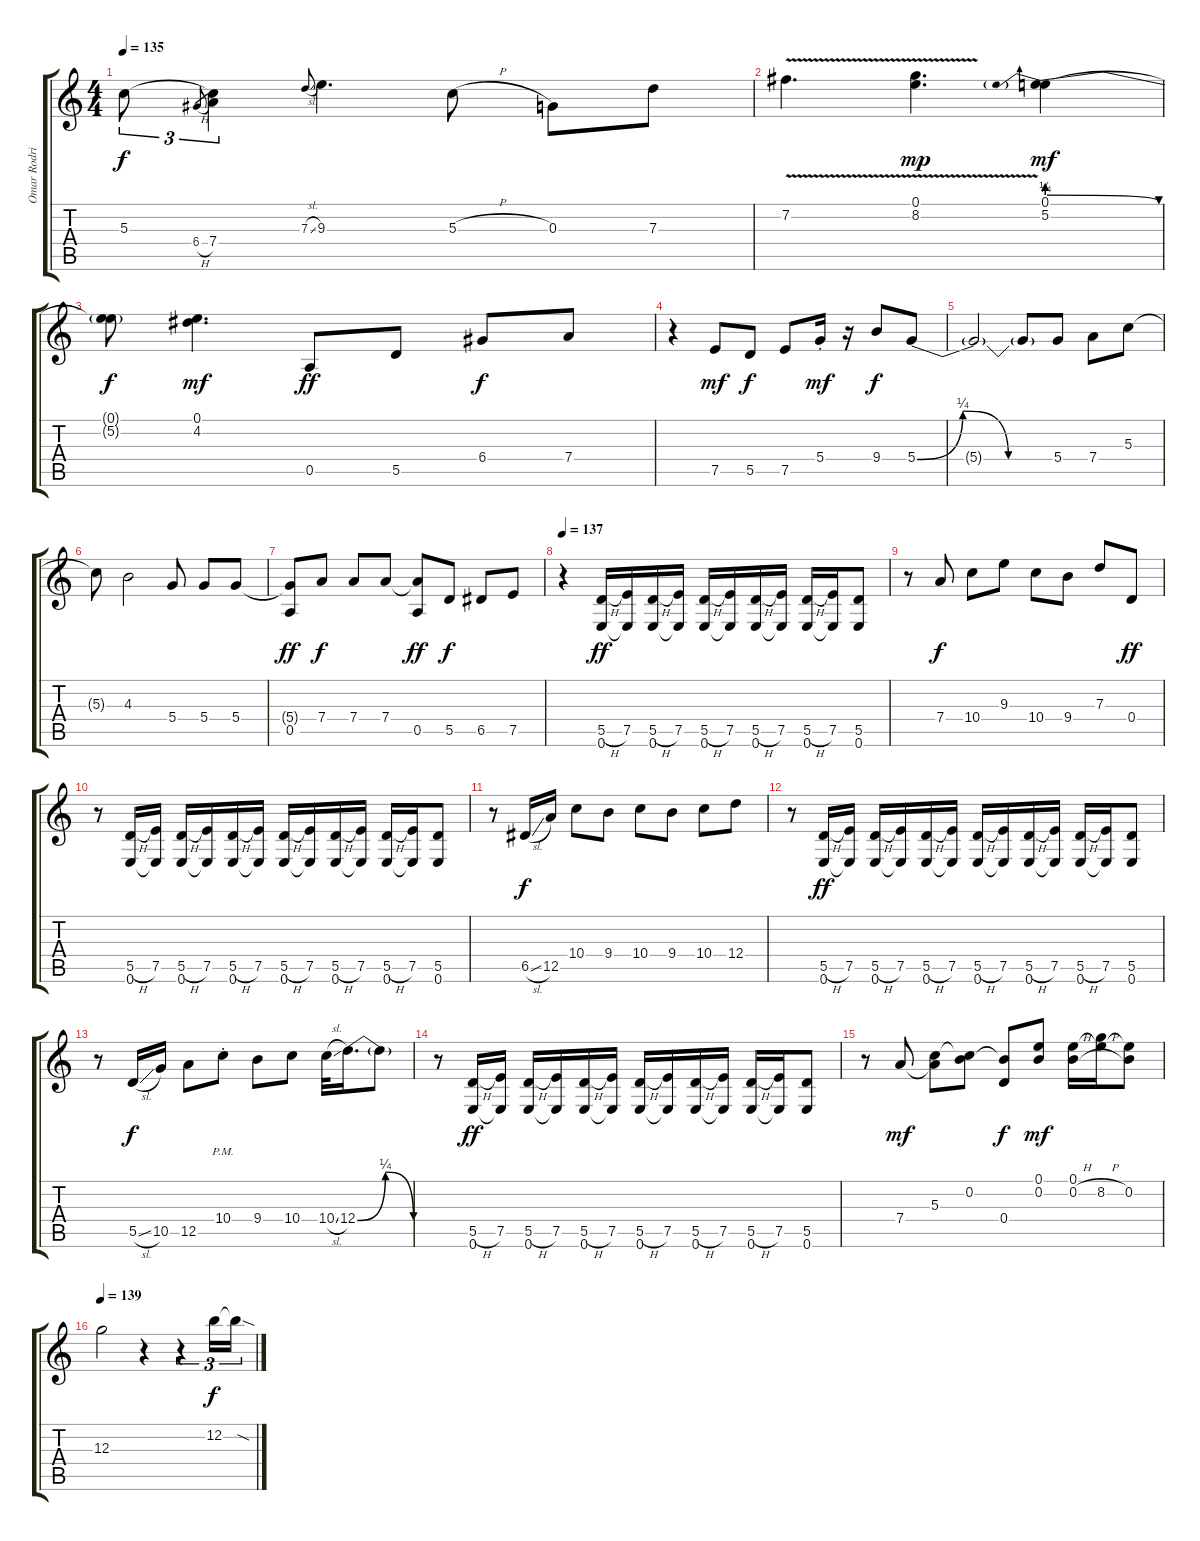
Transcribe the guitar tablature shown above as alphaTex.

\track ("Omar Rodriguez-Lopez - Guitar 1" "Omar Rodri") {instrument distortionguitar}
\staff {score tabs}
\tuning (E4 B3 G3 D3 A2 E2) {hide}
\ts (4 4)
\tempo 135
\clef g2
\ks c
5.3{t}.8{tu (3 2) dy f} 6.4{h}.8{gr} (5.3{t} 7.4).4{tu (3 2)} 7.3{sl}.8{gr onbeat} 9.3.4{d} 5.3{h}.8 0.3.8 7.3.8 |
7.2{v}.4{d} (0.1 8.2{v}).4{d dy mp} (0.1 5.2{be (prebendrelease 0 1 60 0)}).4{dy mf} |
(0.1{t} 5.2{t}).8{dy f} (0.1 4.2).4{d dy mf} 0.5.8{dy ff} 5.5.8 6.4.8{dy f} 7.4.8 |
r.4 7.5.8{dy mf} 5.5.8{dy f} 7.5.8 5.4{st}.16{dy mf} r.16 9.4.8{dy f} 5.4{be (custom 0 0 20 1 40 0 60 0)}.8 |
5.4{t}.2 5.4{t}.8 5.4.8 7.4.8 5.3.8 |
5.3{t}.8 4.3.2 5.4.8 5.4.8 5.4.8 |
(5.4{t} 0.5).8{dy ff} 7.4.8{dy f} 7.4.8 7.4.8 (7.4{t} 0.5).8{dy ff} 5.5.8{dy f} 6.5.8 7.5.8 |
\tempo 137
r.4 (5.5{h} 0.6).16{dy ff volume 13} (7.5 0.6{t}).16 (5.5{h} 0.6).16 (7.5 0.6{t}).16 (5.5{h} 0.6).16 (7.5 0.6{t}).16 (5.5{h} 0.6).16 (7.5 0.6{t}).16 (5.5{h} 0.6).16 (7.5 0.6{t}).16 (5.5 0.6).8 |
r.8{balance 8} 7.4.8{dy f} 10.4.8 9.3.8 10.4.8 9.4.8 7.3.8 0.4.8{dy ff} |
r.8{balance 0} (5.5{h} 0.6).16 (7.5 0.6{t}).16 (5.5{h} 0.6).16 (7.5 0.6{t}).16 (5.5{h} 0.6).16 (7.5 0.6{t}).16 (5.5{h} 0.6).16 (7.5 0.6{t}).16 (5.5{h} 0.6).16 (7.5 0.6{t}).16 (5.5{h} 0.6).16 (7.5 0.6{t}).16 (5.5 0.6).8 |
r.8{balance 8} 6.5{sl}.16{dy f} 12.5.16 10.4.8 9.4.8 10.4.8 9.4.8 10.4.8 12.4.8 |
r.8{balance 0} (5.5{h} 0.6).16{dy ff} (7.5 0.6{t}).16 (5.5{h} 0.6).16 (7.5 0.6{t}).16 (5.5{h} 0.6).16 (7.5 0.6{t}).16 (5.5{h} 0.6).16 (7.5 0.6{t}).16 (5.5{h} 0.6).16 (7.5 0.6{t}).16 (5.5{h} 0.6).16 (7.5 0.6{t}).16 (5.5 0.6).8 |
r.8{balance 8} 5.5{sl}.16{dy f} 10.5.16 12.5.8 10.4{pm st}.8 9.4.8 10.4.8 10.4{sl}.32 12.4{be (bendrelease 0 0 30 1 30 1 60 0)}.16{d} 12.4{t}.8 |
r.8{balance 0} (5.5{h} 0.6).16{dy ff} (7.5 0.6{t}).16 (5.5{h} 0.6).16 (7.5 0.6{t}).16 (5.5{h} 0.6).16 (7.5 0.6{t}).16 (5.5{h} 0.6).16 (7.5 0.6{t}).16 (5.5{h} 0.6).16 (7.5 0.6{t}).16 (5.5{h} 0.6).16 (7.5 0.6{t}).16 (5.5 0.6).8 |
r.8{balance 8} 7.4.8{dy mf} (5.3 7.4{t}).8 (0.2 5.3{t}).8 (0.2{t} 0.4).8{dy f} (0.1 0.2).8{dy mf} (0.1 0.2{h}).16 (0.1{t} 8.2{h}).16 (0.1{t} 0.2).8 |
\tempo 139
12.3.2{balance 0} r.4 r.4{tu (3 2)} 12.2.16{tu (3 2) dy f balance 16} 12.2{sod t}.16{tu (3 2)}
